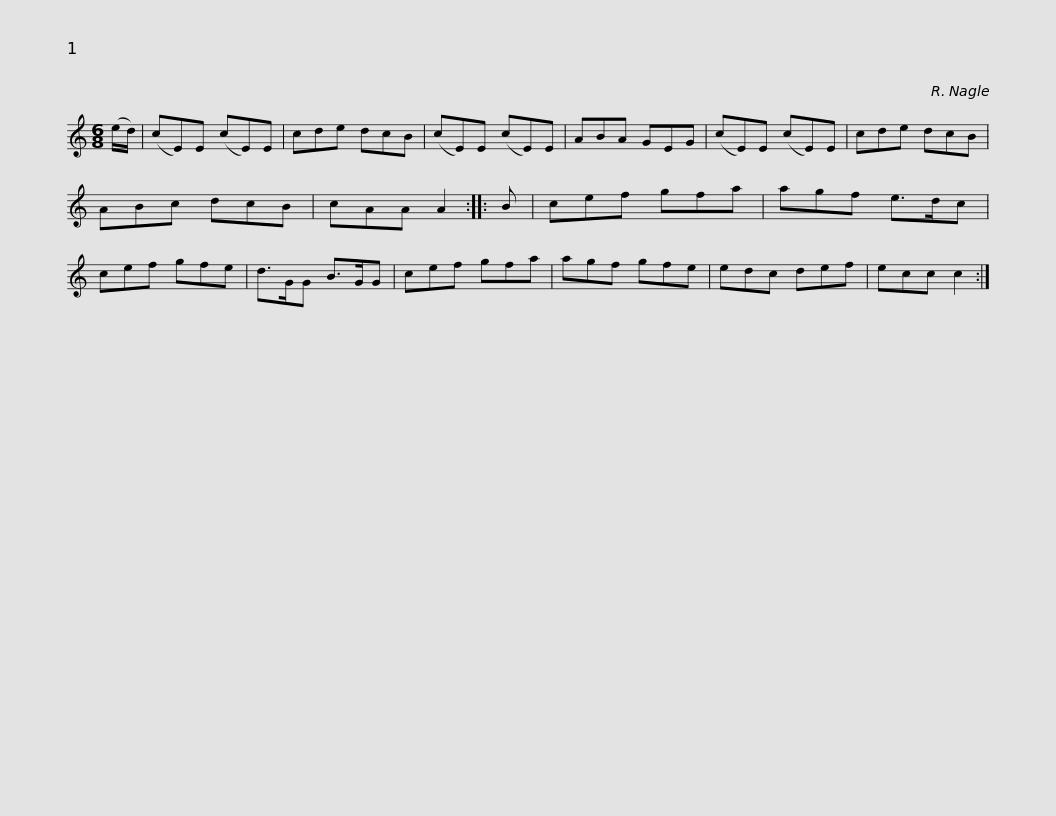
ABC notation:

X:1
L:1/8
M:6/8
I:linebreak $
K:C
V:1 treble
V:1
 (e/d/) | (cE)E (cE)E | cde dcB | (cE)E (cE)E | ABA GEG | %5
 (cE)E (cE)E | cde dcB | ABc dcB |$ cAA A2 :: B | %10
 cef gfa | agf e>dc | cef gfe | d>GG B>GG | cef gfa | %15
 agf gfe |$ edc def | ecc c2 :| %18
